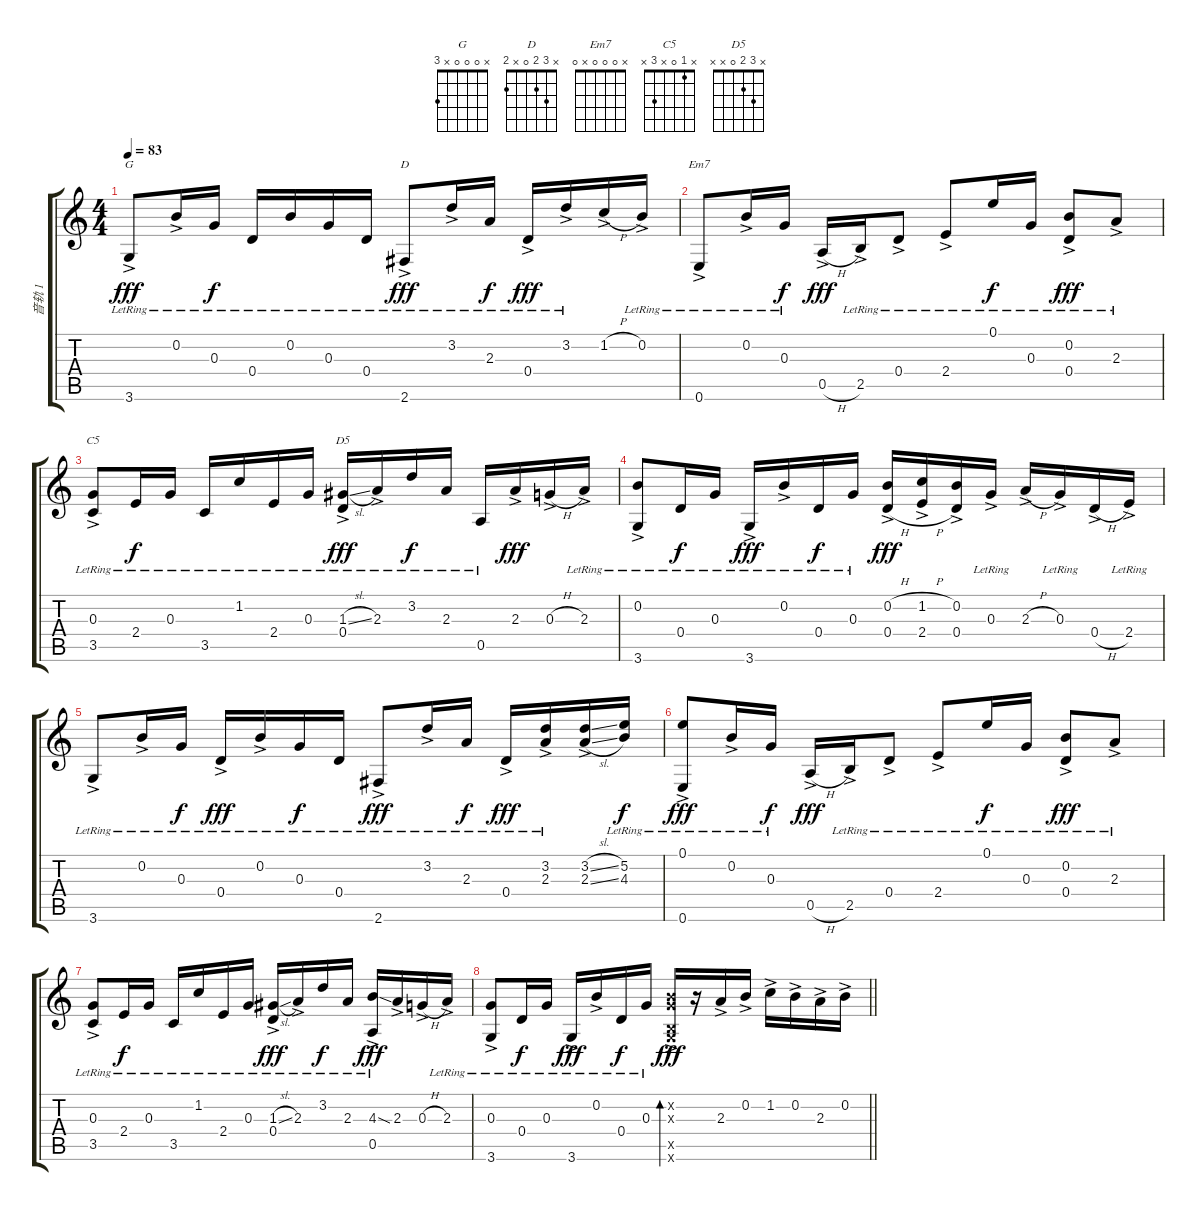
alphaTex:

\track ("音轨 1" "音轨 1") {instrument acousticguitarsteel}
\staff {score tabs}
\tuning (E4 B3 G3 D3 A2 E2) {hide}
\chord ("G" x 0 0 0 x 3)
\chord ("D" x 3 2 0 x 2)
\chord ("Em7" x 0 0 0 x 0)
\chord ("C5" x 1 0 x 3 x)
\chord ("D5" x 3 2 0 x x)
\ts (4 4)
\tempo 83
\clef g2
\ks c
3.6{ac lr}.8{ch "G" dy fff} 0.2{ac lr}.16 0.3{lr}.16{dy f} 0.4{lr}.16 0.2{lr}.16 0.3{lr}.16 0.4{lr}.16 2.6{ac lr}.8{ch "D" dy fff} 3.2{ac lr}.16 2.3{lr}.16{dy f} 0.4{ac lr}.16{dy fff} 3.2{ac lr}.16 1.2{h ac}.16 0.2{ac lr}.16 |
0.6{ac lr}.8{ch "Em7"} 0.2{ac lr}.16 0.3{lr}.16{dy f} 0.5{h ac}.16{dy fff} 2.5{ac lr}.16 0.4{ac lr}.8 2.4{ac lr}.8 0.1{lr}.16{dy f} 0.3{lr}.16 (0.2{ac lr} 0.4{lr}).8{dy fff} 2.3{ac lr}.8 |
(0.3{ac lr} 3.5{ac lr}).8{ch "C5"} 2.4{lr}.16{dy f} 0.3{lr}.16 3.5{lr}.16 1.2{lr}.16 2.4{lr}.16 0.3{lr}.16 (1.3{sl} 0.4{ac lr}).16{ch "D5" dy fff} 2.3{ac lr}.16 3.2{lr}.16{dy f} 2.3{lr}.16 0.5{lr}.16 2.3{ac}.16{dy fff} 0.3{h ac}.16 2.3{ac lr}.16 |
(0.2{ac lr} 3.6{ac lr}).8 0.4{lr}.16{dy f} 0.3{lr}.16 3.6{ac lr}.16{dy fff} 0.2{ac lr}.16 0.4{lr}.16{dy f} 0.3{lr}.16 (0.2{h ac} 0.4{h ac}).16{dy fff} (1.2{h ac} 2.4{h ac}).16 (0.2{ac} 0.4{ac}).16 0.3{ac lr}.16 2.3{h ac}.16 0.3{ac lr}.16 0.4{h ac}.16 2.4{ac lr}.16 |
3.6{ac lr}.8 0.2{ac lr}.16 0.3{lr}.16{dy f} 0.4{ac lr}.16{dy fff} 0.2{ac lr}.16 0.3{lr}.16{dy f} 0.4{lr}.16 2.6{ac lr}.8{dy fff} 3.2{ac lr}.16 2.3{lr}.16{dy f} 0.4{ac lr}.16{dy fff} (3.2{ac lr} 2.3{lr}).16 (3.2{sl ac} 2.3{sl}).16 (5.2{lr} 4.3).16{dy f} |
(0.1{ac lr} 0.6{ac lr}).8{dy fff} 0.2{ac lr}.16 0.3{lr}.16{dy f} 0.5{h ac}.16{dy fff} 2.5{ac lr}.16 0.4{ac lr}.8 2.4{ac lr}.8 0.1{lr}.16{dy f} 0.3{lr}.16 (0.2{ac lr} 0.4{lr}).8{dy fff} 2.3{ac lr}.8 |
(0.3{ac lr} 3.5{ac lr}).8 2.4{lr}.16{dy f} 0.3{lr}.16 3.5{lr}.16 1.2{lr}.16 2.4{lr}.16 0.3{lr}.16 (1.3{sl} 0.4{ac lr}).16{dy fff} 2.3{ac lr}.16 3.2{lr}.16{dy f} 2.3{lr}.16 (4.3{sod ac} 0.5{lr}).16{dy fff} 2.3{ac}.16 0.3{h ac}.16 2.3{ac lr}.16 |
\barLineRight lightlight
(0.3{ac lr} 3.6{ac lr}).8 0.4{lr}.16{dy f} 0.3{lr}.16 3.6{ac lr}.16{dy fff} 0.2{ac lr}.16 0.4{lr}.16{dy f} 0.3{lr}.16 (0.2{ac x} 0.3{ac x} 2.5{x} 3.6{ac x}).16{bd 60 dy fff} r.16 2.3{ac}.16 0.2{ac}.16 1.2{ac}.16 0.2{ac}.16 2.3{ac}.16 0.2{ac}.16
